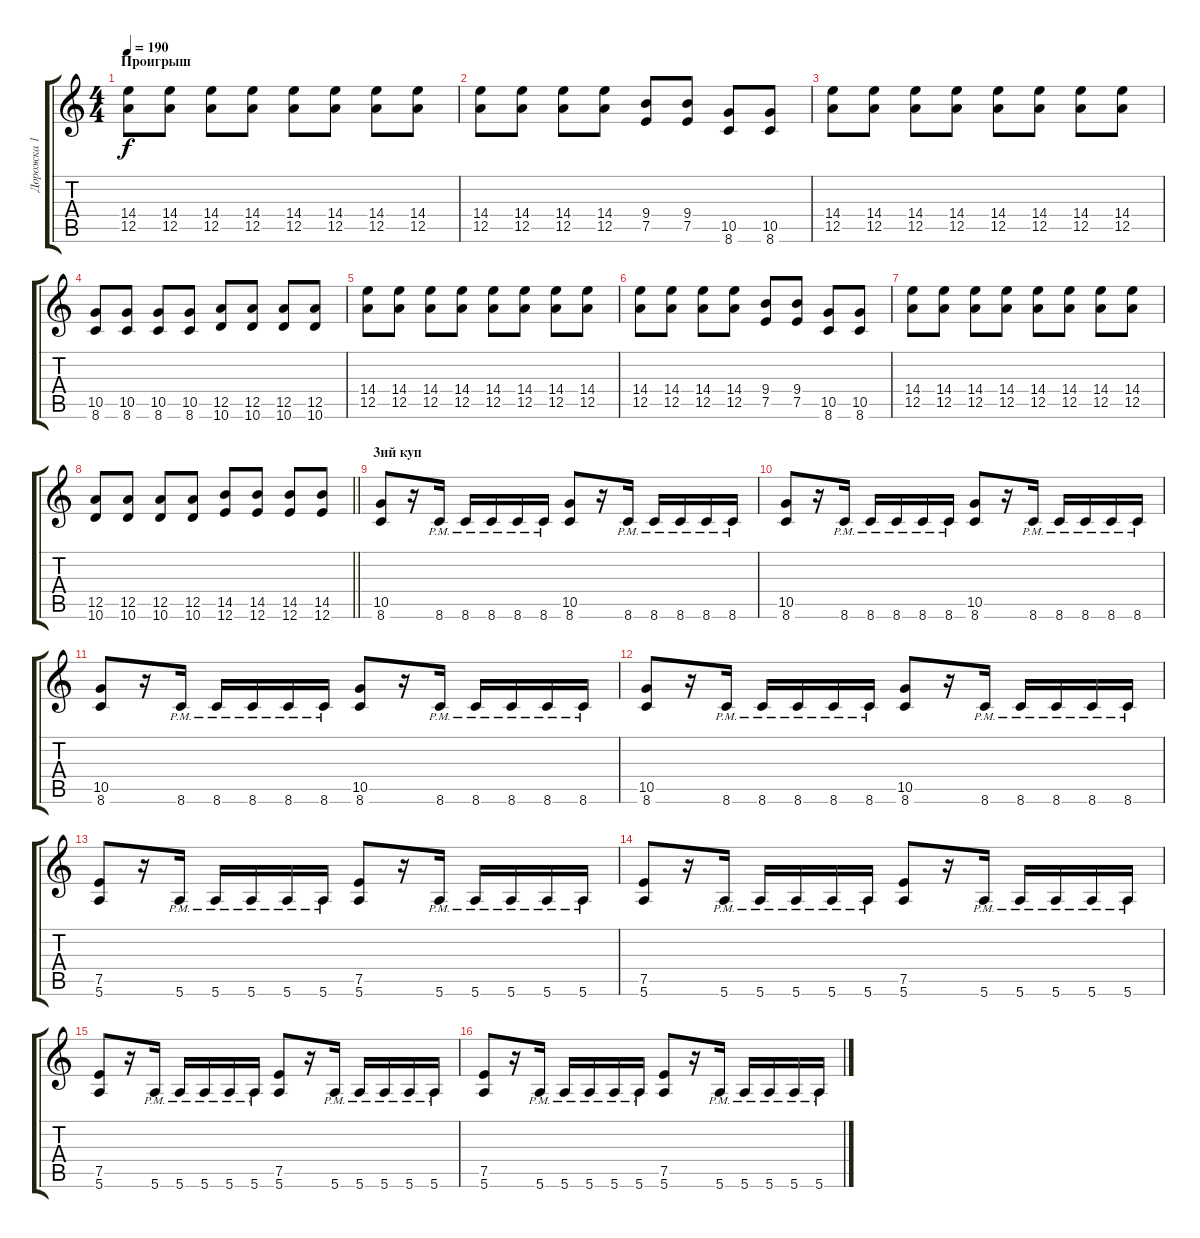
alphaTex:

\track ("Дорожка 1" "Дорожка 1") {instrument distortionguitar}
\staff {score tabs}
\tuning (E4 B3 G3 D3 A2 E2) {hide}
\ts (4 4)
\section ("" "Проигрыш")
\tempo 190
\clef g2
\ks c
(14.4 12.5).8{dy f} (14.4 12.5).8 (14.4 12.5).8 (14.4 12.5).8 (14.4 12.5).8 (14.4 12.5).8 (14.4 12.5).8 (14.4 12.5).8 |
(14.4 12.5).8 (14.4 12.5).8 (14.4 12.5).8 (14.4 12.5).8 (9.4 7.5).8 (9.4 7.5).8 (10.5 8.6).8 (10.5 8.6).8 |
(14.4 12.5).8 (14.4 12.5).8 (14.4 12.5).8 (14.4 12.5).8 (14.4 12.5).8 (14.4 12.5).8 (14.4 12.5).8 (14.4 12.5).8 |
(10.5 8.6).8 (10.5 8.6).8 (10.5 8.6).8 (10.5 8.6).8 (12.5 10.6).8 (12.5 10.6).8 (12.5 10.6).8 (12.5 10.6).8 |
(14.4 12.5).8 (14.4 12.5).8 (14.4 12.5).8 (14.4 12.5).8 (14.4 12.5).8 (14.4 12.5).8 (14.4 12.5).8 (14.4 12.5).8 |
(14.4 12.5).8 (14.4 12.5).8 (14.4 12.5).8 (14.4 12.5).8 (9.4 7.5).8 (9.4 7.5).8 (10.5 8.6).8 (10.5 8.6).8 |
(14.4 12.5).8 (14.4 12.5).8 (14.4 12.5).8 (14.4 12.5).8 (14.4 12.5).8 (14.4 12.5).8 (14.4 12.5).8 (14.4 12.5).8 |
\barLineRight lightlight
(12.5 10.6).8 (12.5 10.6).8 (12.5 10.6).8 (12.5 10.6).8 (14.5 12.6).8 (14.5 12.6).8 (14.5 12.6).8 (14.5 12.6).8 |
\section ("" "3ий куп")
(10.5 8.6).8 r.16 8.6{pm}.16 8.6{pm}.16 8.6{pm}.16 8.6{pm}.16 8.6{pm}.16 (10.5 8.6).8 r.16 8.6{pm}.16 8.6{pm}.16 8.6{pm}.16 8.6{pm}.16 8.6{pm}.16 |
(10.5 8.6).8 r.16 8.6{pm}.16 8.6{pm}.16 8.6{pm}.16 8.6{pm}.16 8.6{pm}.16 (10.5 8.6).8 r.16 8.6{pm}.16 8.6{pm}.16 8.6{pm}.16 8.6{pm}.16 8.6{pm}.16 |
(10.5 8.6).8 r.16 8.6{pm}.16 8.6{pm}.16 8.6{pm}.16 8.6{pm}.16 8.6{pm}.16 (10.5 8.6).8 r.16 8.6{pm}.16 8.6{pm}.16 8.6{pm}.16 8.6{pm}.16 8.6{pm}.16 |
(10.5 8.6).8 r.16 8.6{pm}.16 8.6{pm}.16 8.6{pm}.16 8.6{pm}.16 8.6{pm}.16 (10.5 8.6).8 r.16 8.6{pm}.16 8.6{pm}.16 8.6{pm}.16 8.6{pm}.16 8.6{pm}.16 |
(7.5 5.6).8 r.16 5.6{pm}.16 5.6{pm}.16 5.6{pm}.16 5.6{pm}.16 5.6{pm}.16 (7.5 5.6).8 r.16 5.6{pm}.16 5.6{pm}.16 5.6{pm}.16 5.6{pm}.16 5.6{pm}.16 |
(7.5 5.6).8 r.16 5.6{pm}.16 5.6{pm}.16 5.6{pm}.16 5.6{pm}.16 5.6{pm}.16 (7.5 5.6).8 r.16 5.6{pm}.16 5.6{pm}.16 5.6{pm}.16 5.6{pm}.16 5.6{pm}.16 |
(7.5 5.6).8 r.16 5.6{pm}.16 5.6{pm}.16 5.6{pm}.16 5.6{pm}.16 5.6{pm}.16 (7.5 5.6).8 r.16 5.6{pm}.16 5.6{pm}.16 5.6{pm}.16 5.6{pm}.16 5.6{pm}.16 |
(7.5 5.6).8 r.16 5.6{pm}.16 5.6{pm}.16 5.6{pm}.16 5.6{pm}.16 5.6{pm}.16 (7.5 5.6).8 r.16 5.6{pm}.16 5.6{pm}.16 5.6{pm}.16 5.6{pm}.16 5.6{pm}.16
